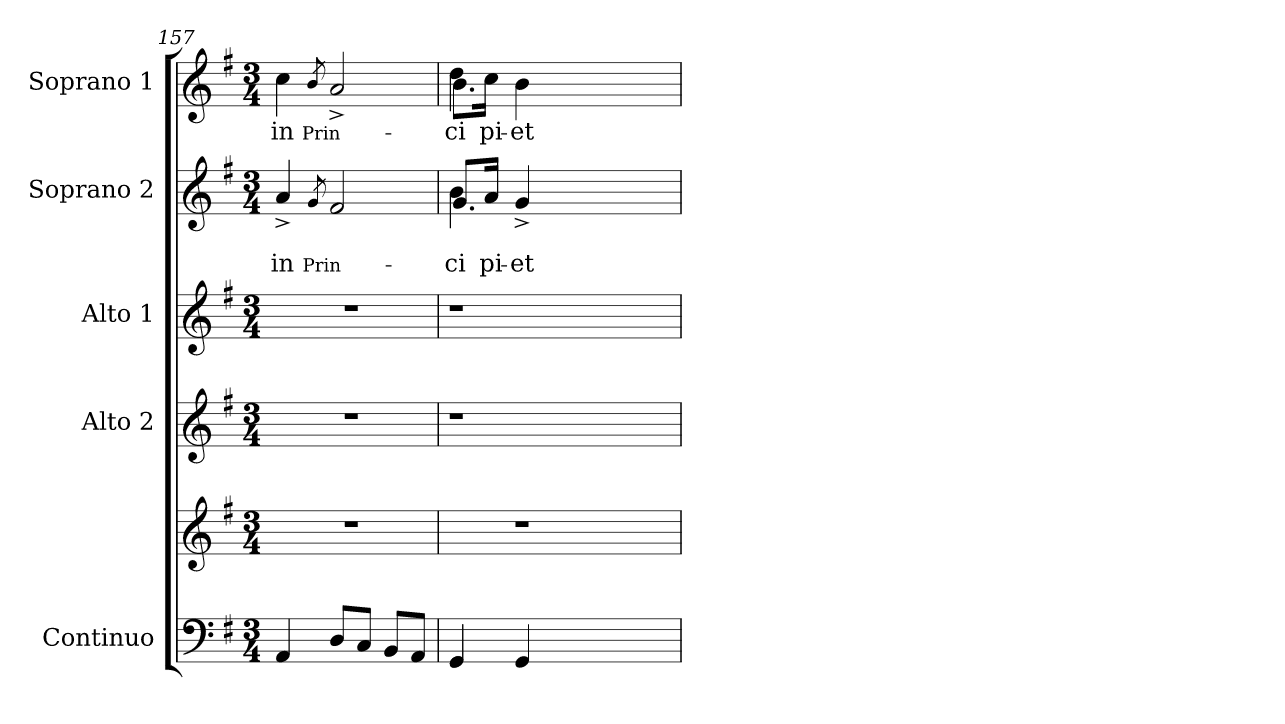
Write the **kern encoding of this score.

**kern	**kern	**kern	**kern	**kern	**text	**text	**kern	**text
*part5	*part5	*part4	*part3	*part2	*part2	*part2	*part1	*part1
*staff6	*staff5	*staff4	*staff3	*staff2	*staff2	*staff2	*staff1	*staff1
*I"Continuo	*	*I"Alto 2	*I"Alto 1	*I"Soprano 2	*	*	*I"Soprano 1	*
*	*	*I'A. 2	*I'A. 1	*I'S. 2	*	*	*I'S. 1	*
*clefF4	*clefG2	*clefG2	*clefG2	*clefG2	*	*	*clefG2	*
*k[f#]	*k[f#]	*k[f#]	*k[f#]	*k[f#]	*	*	*k[f#]	*
*G:	*G:	*G:	*G:	*G:	*	*	*G:	*
*M3/4	*M3/4	*M3/4	*M3/4	*M3/4	*	*	*M3/4	*
=157	=157	=157	=157	=157	=157	=157	=157	=157
!	!LO:N:vis=1	!LO:N:vis=1	!LO:N:vis=1	!	!	!LO:LY:b	!	!LO:LY:b
4AA/	2.r	2.r	2.r	4a^</	.	in	4cc\	in
!	!	!	!	!	!	!LO:LY:b	!	!LO:LY:b
.	.	.	.	8qg/	.	Prin-	8qb/	Prin-
8D/L	.	.	.	2f#/	.	.	2a^</	.
8C/J	.	.	.	.	.	.	.	.
8BB/L	.	.	.	.	.	.	.	.
8AA/J	.	.	.	.	.	.	.	.
=158	=158	=158	=158	=158	=158	=158	=158	=158
*^	*	*	*	*	*	*	*	*
!	!	!	!LO:N:vis=1	!LO:N:vis=1	!	!	!LO:LY:b	!	!
*	*	*	*	*	*^	*	*	*	*
!	!	!	!	!	!	!	!	!LO:LY:b	!	!LO:LY:b
*	*	*	*	*	*	*	*	*	*^	*
!	!	!	!	!	!	!	!	!	!	!	!LO:LY:b
4GG/	4GG/	4ryy	2.r	2.r	4b\	8.g/L	.	ci-	4dd\	8.b\L	ci-
!	!	!	!	!	!	!	!	!LO:LY:b	!	!	!LO:LY:b
.	.	.	.	.	.	16a/Jk	.	-pi-	.	16cc\Jk	-pi-
!	!	!	!	!	!	!	!	!LO:LY:b	!	!	!LO:LY:b
2.ryy	4GG/	1r	.	.	2.ryy	4g^>/	.	-et	2.ryy	4b\	-et
.	2.ryy	.	.	.	.	2.ryy	.	.	.	2.ryy	.
.	.	.	2ryy	2ryy	.	.	.	.	.	.	.
4ryy	.	.	.	.	4ryy	.	.	.	4ryy	.	.
*	*	*	*	*	*v	*v	*	*	*	*	*
*v	*v	*	*	*	*	*	*	*v	*v	*
=	=	=	=	=	=	=	=	=
*-	*-	*-	*-	*-	*-	*-	*-	*-
